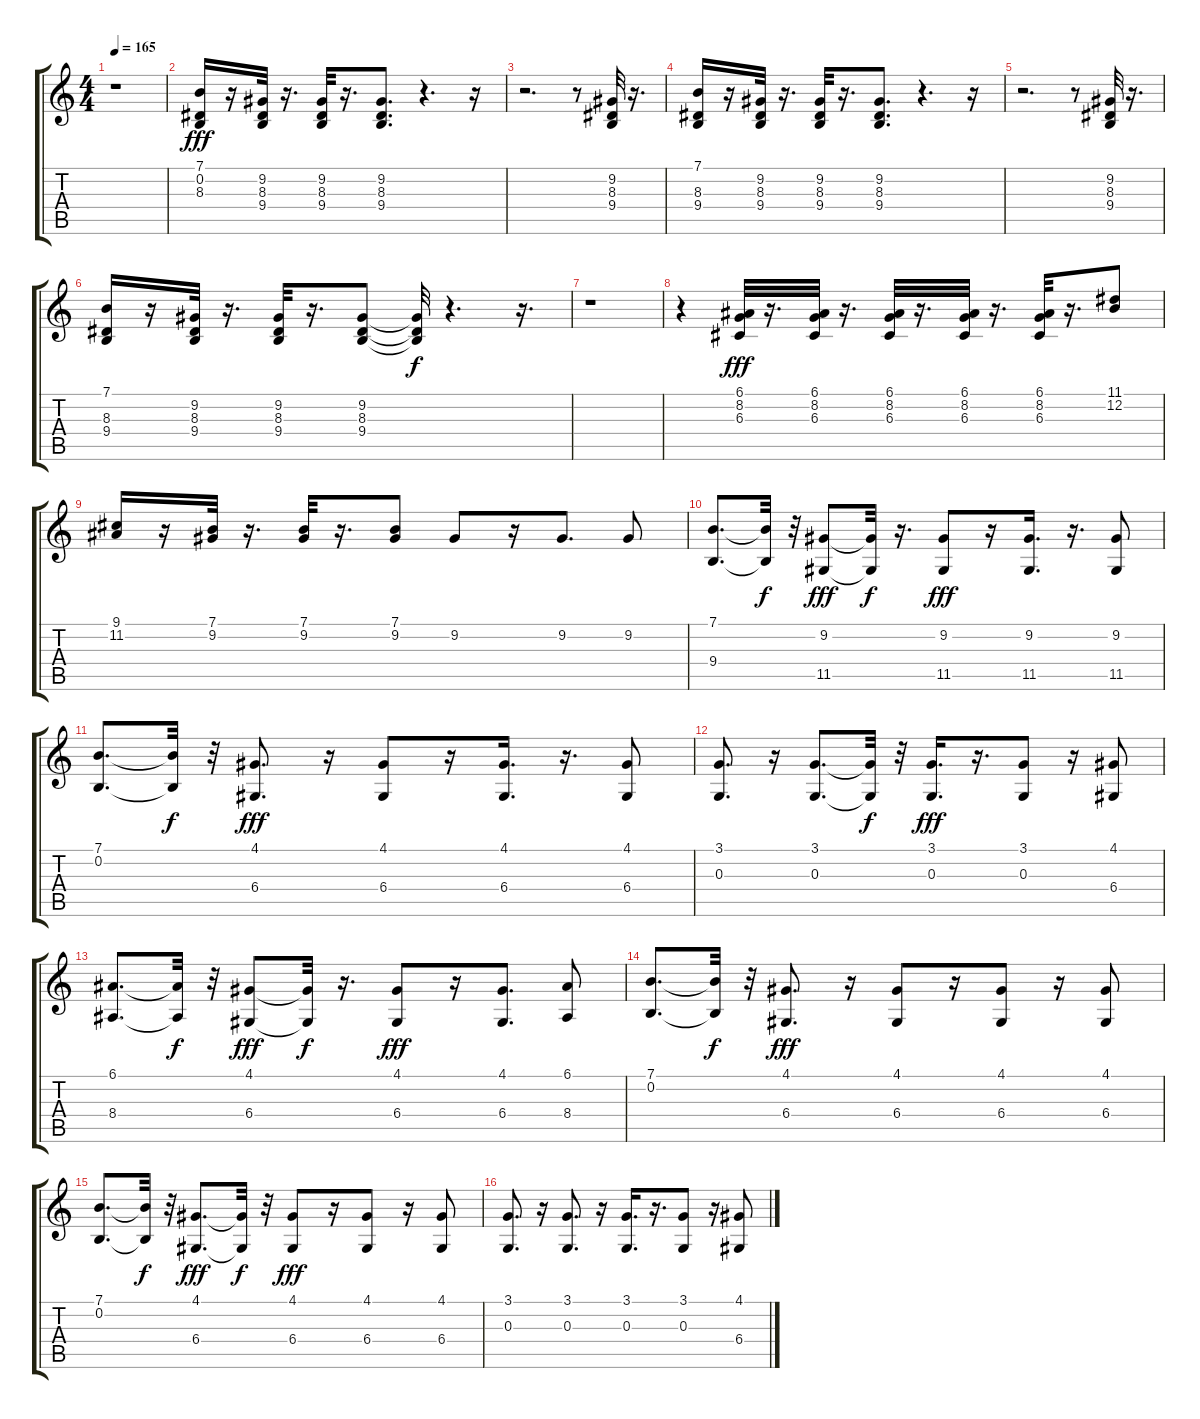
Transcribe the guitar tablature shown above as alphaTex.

\track (" " " ") {instrument choiraahs}
\staff {score tabs}
\tuning (E4 B3 G3 D3 A2 E2) {hide}
\ts (4 4)
\tempo 165
\clef g2
\ks c
r.1{dy f} |
(7.1 0.2 8.3).16{dy fff} r.16 (9.2 8.3 9.4).32 r.16{d} (9.2 8.3 9.4).32 r.16{d} (9.2 8.3 9.4).8{d} r.4{d} r.16 |
r.2{d} r.8 (9.2 8.3 9.4).32 r.16{d} |
(7.1 8.3 9.4).16 r.16 (9.2 8.3 9.4).32 r.16{d} (9.2 8.3 9.4).32 r.16{d} (9.2 8.3 9.4).8{d} r.4{d} r.16 |
r.2{d} r.8 (9.2 8.3 9.4).32 r.16{d} |
(7.1 8.3 9.4).16 r.16 (9.2 8.3 9.4).32 r.16{d} (9.2 8.3 9.4).32 r.16{d} (9.2 8.3 9.4).8 (9.2{t} 8.3{t} 9.4{t}).32{dy f} r.4{d} r.16{d} |
r.1 |
r.4 (6.1 8.2 6.3).32{dy fff} r.16{d} (6.1 8.2 6.3).32 r.16{d} (6.1 8.2 6.3).32 r.16{d} (6.1 8.2 6.3).32 r.16{d} (6.1 8.2 6.3).32 r.16{d} (11.1 12.2).8 |
(9.1 11.2).16 r.16 (7.1 9.2).32 r.16{d} (7.1 9.2).32 r.16{d} (7.1 9.2).8 9.2.8 r.16 9.2.8{d} 9.2.8 |
(7.1 9.4).8{d} (7.1{t} 9.4{t}).32{dy f} r.32 (9.2 11.5).8{dy fff} (9.2{t} 11.5{t}).32{dy f} r.16{d} (9.2 11.5).8{dy fff} r.16 (9.2 11.5).16{d} r.16{d} (9.2 11.5).8 |
(7.1 0.2).8{d} (7.1{t} 0.2{t}).32{dy f} r.32 (4.1 6.4).8{d dy fff} r.16 (4.1 6.4).8 r.16 (4.1 6.4).16{d} r.16{d} (4.1 6.4).8 |
(3.1 0.3).8{d} r.16 (3.1 0.3).8{d} (3.1{t} 0.3{t}).32{dy f} r.32 (3.1 0.3).16{d dy fff} r.16{d} (3.1 0.3).8 r.16 (4.1 6.4).8 |
(6.1 8.4).8{d} (6.1{t} 8.4{t}).32{dy f} r.32 (4.1 6.4).8{dy fff} (4.1{t} 6.4{t}).32{dy f} r.16{d} (4.1 6.4).8{dy fff} r.16 (4.1 6.4).8{d} (6.1 8.4).8 |
(7.1 0.2).8{d} (7.1{t} 0.2{t}).32{dy f} r.32 (4.1 6.4).8{d dy fff} r.16 (4.1 6.4).8 r.16 (4.1 6.4).8 r.16 (4.1 6.4).8 |
(7.1 0.2).8{d} (7.1{t} 0.2{t}).32{dy f} r.32 (4.1 6.4).8{d dy fff} (4.1{t} 6.4{t}).32{dy f} r.32 (4.1 6.4).8{dy fff} r.16 (4.1 6.4).8 r.16 (4.1 6.4).8 |
(3.1 0.3).8{d} r.16 (3.1 0.3).8{d} r.16 (3.1 0.3).16{d} r.16{d} (3.1 0.3).8 r.16 (4.1 6.4).8
